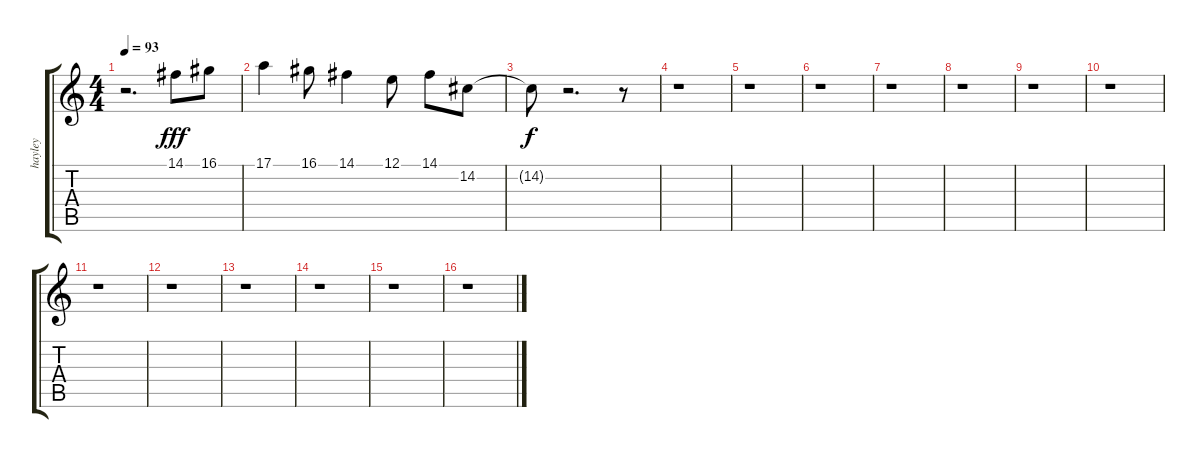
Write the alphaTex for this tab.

\track ("hayley" "hayley") {instrument flute}
\staff {score tabs}
\tuning (E4 B3 G3 D3 A2 E2) {hide}
\ts (4 4)
\tempo 93
\clef g2
\ks c
r.2{d dy fff} 14.1.8 16.1.8 |
17.1.4 16.1.8 14.1.4 12.1.8 14.1.8 14.2.8 |
14.2{t}.8{dy f} r.2{d} r.8 |
r.1 |
r.1 |
r.1 |
r.1 |
r.1 |
r.1 |
r.1 |
r.1 |
r.1 |
r.1 |
r.1 |
r.1 |
r.1
